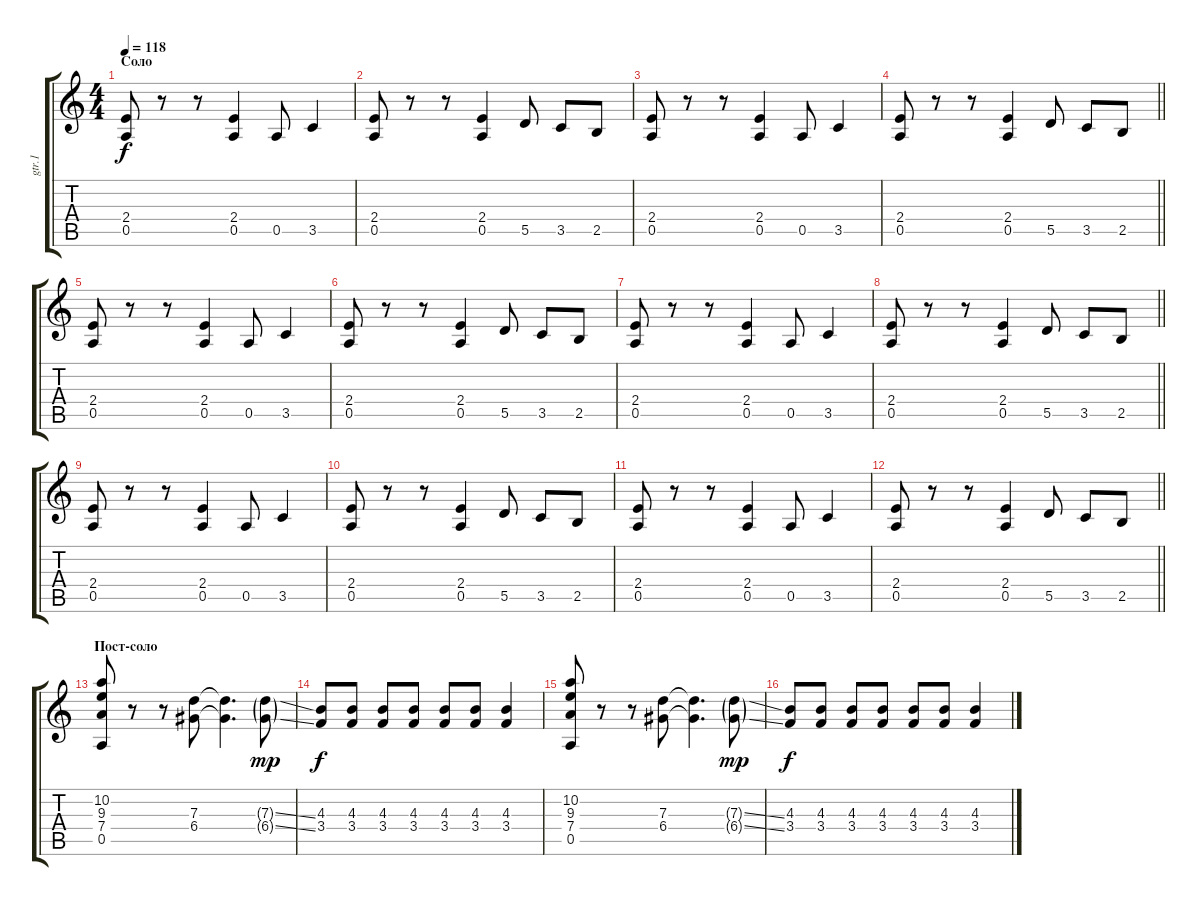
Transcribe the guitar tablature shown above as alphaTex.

\track ("gtr.1" "gtr.1") {instrument distortionguitar}
\staff {score tabs}
\tuning (E4 B3 G3 D3 A2 E2) {hide}
\ts (4 4)
\section ("" "Соло")
\tempo 118
\clef g2
\ks c
(2.4 0.5).8{dy f} r.8 r.8 (2.4 0.5).4 0.5.8 3.5.4 |
(2.4 0.5).8 r.8 r.8 (2.4 0.5).4 5.5.8 3.5.8 2.5.8 |
(2.4 0.5).8 r.8 r.8 (2.4 0.5).4 0.5.8 3.5.4 |
\barLineRight lightlight
(2.4 0.5).8 r.8 r.8 (2.4 0.5).4 5.5.8 3.5.8 2.5.8 |
(2.4 0.5).8 r.8 r.8 (2.4 0.5).4 0.5.8 3.5.4 |
(2.4 0.5).8 r.8 r.8 (2.4 0.5).4 5.5.8 3.5.8 2.5.8 |
(2.4 0.5).8 r.8 r.8 (2.4 0.5).4 0.5.8 3.5.4 |
\barLineRight lightlight
(2.4 0.5).8 r.8 r.8 (2.4 0.5).4 5.5.8 3.5.8 2.5.8 |
(2.4 0.5).8 r.8 r.8 (2.4 0.5).4 0.5.8 3.5.4 |
(2.4 0.5).8 r.8 r.8 (2.4 0.5).4 5.5.8 3.5.8 2.5.8 |
(2.4 0.5).8 r.8 r.8 (2.4 0.5).4 0.5.8 3.5.4 |
\barLineRight lightlight
(2.4 0.5).8 r.8 r.8 (2.4 0.5).4 5.5.8 3.5.8 2.5.8 |
\section ("" "Пост-соло")
(10.2 9.3 7.4 0.5).8 r.8 r.8 (7.3 6.4).8 (7.3{t} 6.4{t}).4{d} (7.3{ss g} 6.4{ss g}).8{dy mp} |
(4.3 3.4).8{dy f} (4.3 3.4).8 (4.3 3.4).8 (4.3 3.4).8 (4.3 3.4).8 (4.3 3.4).8 (4.3 3.4).4 |
(10.2 9.3 7.4 0.5).8 r.8 r.8 (7.3 6.4).8 (7.3{t} 6.4{t}).4{d} (7.3{ss g} 6.4{ss g}).8{dy mp} |
(4.3 3.4).8{dy f} (4.3 3.4).8 (4.3 3.4).8 (4.3 3.4).8 (4.3 3.4).8 (4.3 3.4).8 (4.3 3.4).4
